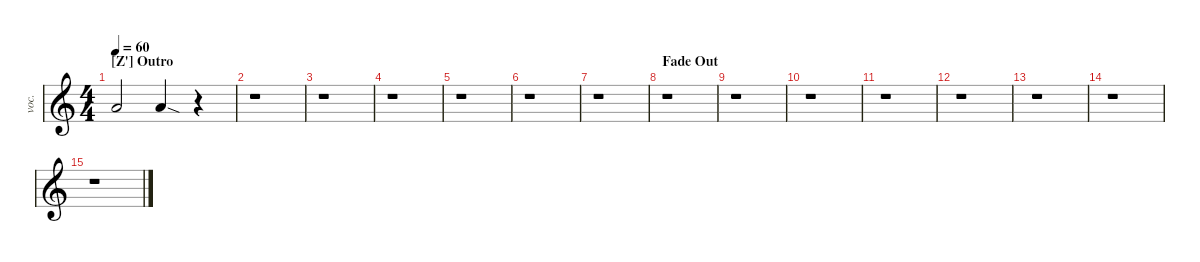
\defaultSystemsLayout 4
\hideDynamics
\bracketExtendMode nobrackets
\track ("Vocals" "voc.") {instrument voiceoohs}
\staff {score}
\tuning (E4 B3 G3 D3 A2 E2)
\ts (4 4)
\section ("Z'" "Outro")
\tempo 60
\clef g2
\ks c
5.1{t}.2{dy mf} 5.1{sod}.4 r.4 |
r.1 |
r.1 |
r.1 |
r.1 |
r.1 |
r.1 |
\section ("" "Fade Out")
r.1 |
r.1 |
r.1 |
r.1 |
r.1 |
r.1 |
r.1 |
r.1
